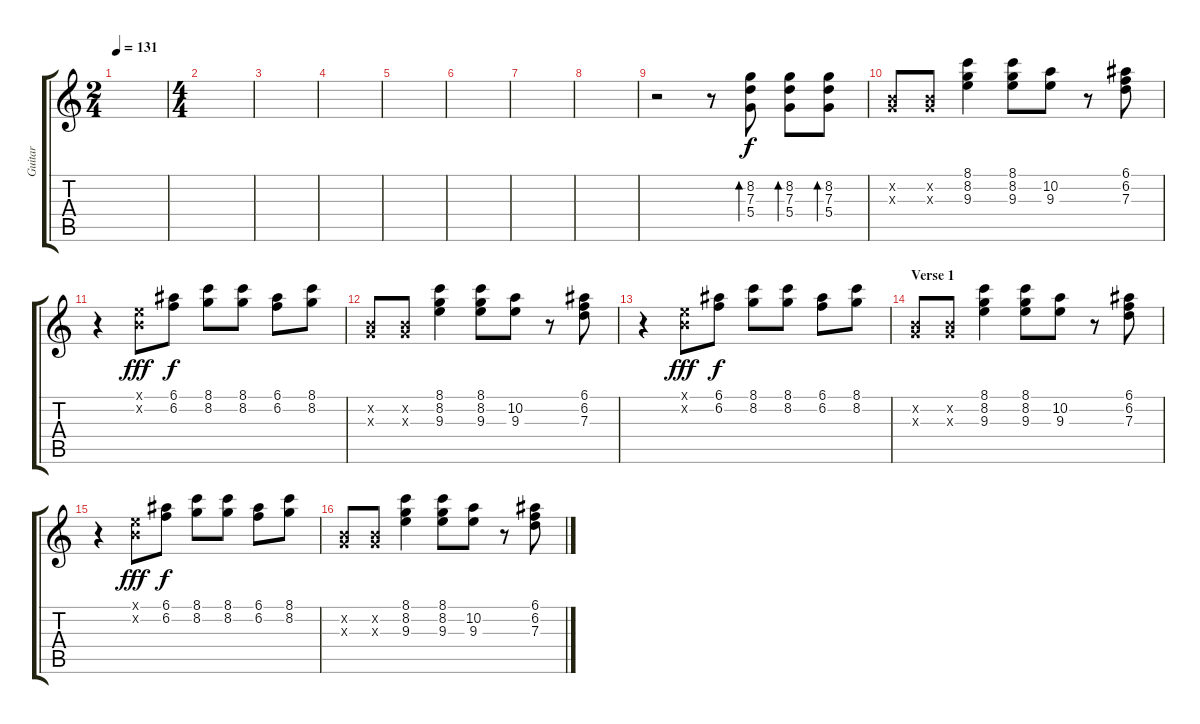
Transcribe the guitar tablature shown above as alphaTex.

\track ("Guitar" "Guitar") {instrument electricguitarclean}
\staff {score tabs}
\tuning (E4 B3 G3 D3 A2 E2) {hide}
\ts (2 4)
\tempo 131
\clef g2
\ks c
|
\ts (4 4)
|
|
|
|
|
|
|
r.2 r.8 (8.2 7.3 5.4).8{bd 120} (8.2 7.3 5.4).8{bd 120} (8.2 7.3 5.4).8{bd 120} |
(0.2{x} 0.3{x}).8 (0.2{x} 0.3{x}).8 (8.1 8.2 9.3).4 (8.1 8.2 9.3).8 (10.2 9.3).8 r.8 (6.1 6.2 7.3).8 |
r.4 (0.1{x} 0.2{x}).8{dy fff} (6.1 6.2).8{dy f} (8.1 8.2).8 (8.1 8.2).8 (6.1 6.2).8 (8.1 8.2).8 |
(0.2{x} 0.3{x}).8 (0.2{x} 0.3{x}).8 (8.1 8.2 9.3).4 (8.1 8.2 9.3).8 (10.2 9.3).8 r.8 (6.1 6.2 7.3).8 |
r.4 (0.1{x} 0.2{x}).8{dy fff} (6.1 6.2).8{dy f} (8.1 8.2).8 (8.1 8.2).8 (6.1 6.2).8 (8.1 8.2).8 |
\section ("" "Verse 1")
(0.2{x} 0.3{x}).8 (0.2{x} 0.3{x}).8 (8.1 8.2 9.3).4 (8.1 8.2 9.3).8 (10.2 9.3).8 r.8 (6.1 6.2 7.3).8 |
r.4 (0.1{x} 0.2{x}).8{dy fff} (6.1 6.2).8{dy f} (8.1 8.2).8 (8.1 8.2).8 (6.1 6.2).8 (8.1 8.2).8 |
(0.2{x} 0.3{x}).8 (0.2{x} 0.3{x}).8 (8.1 8.2 9.3).4 (8.1 8.2 9.3).8 (10.2 9.3).8 r.8 (6.1 6.2 7.3).8
